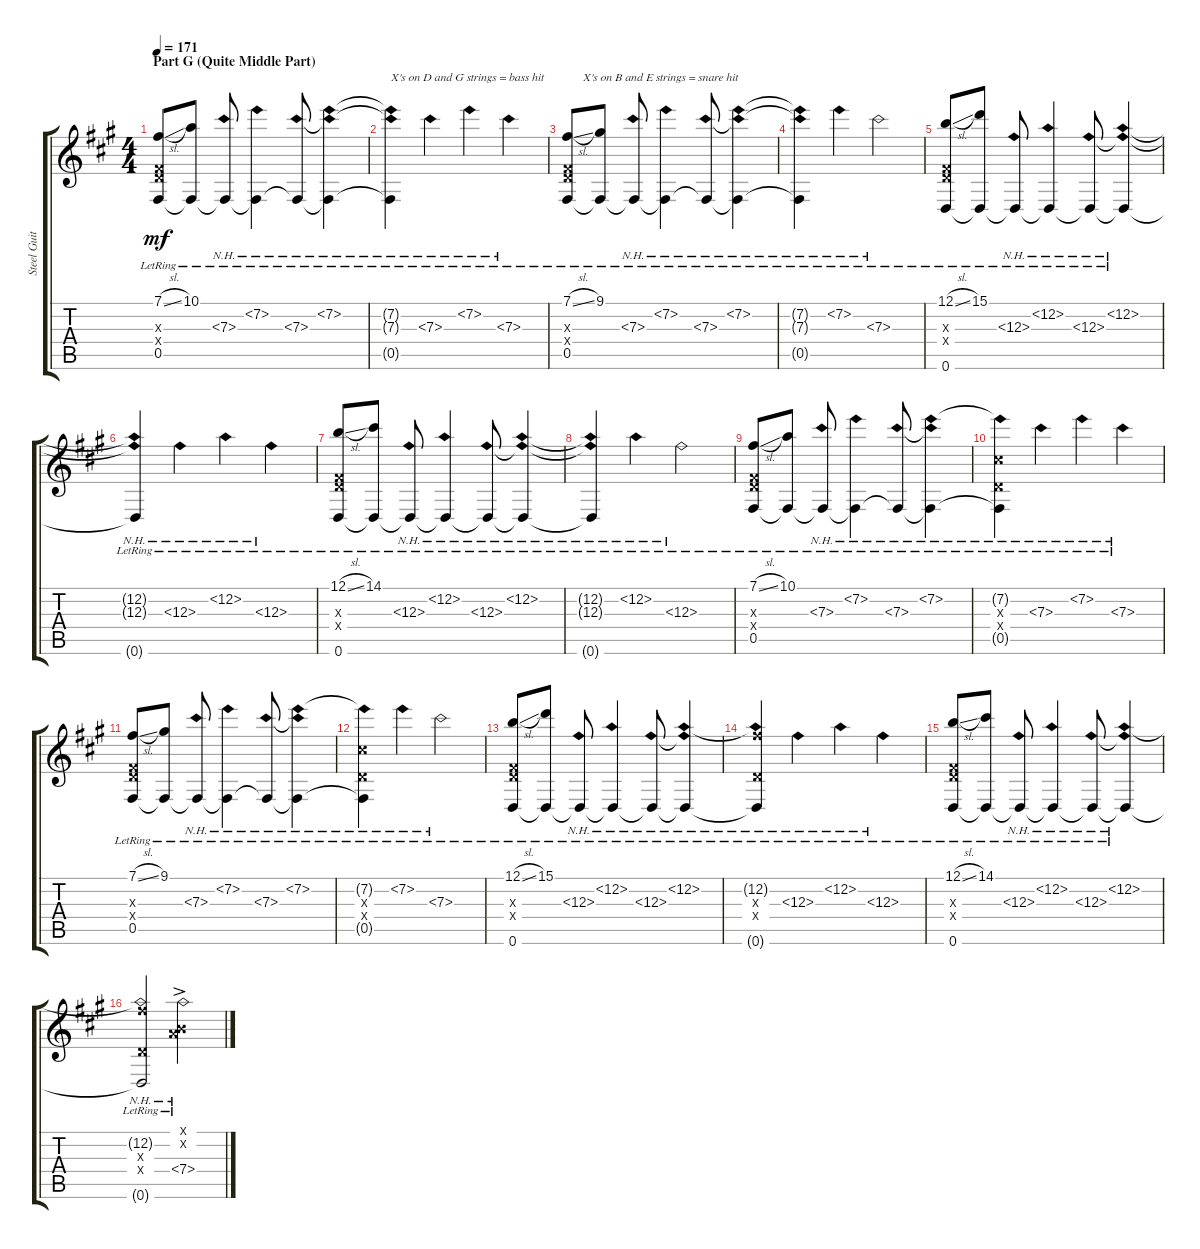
\track ("Steel Guitar" "Steel Guit") {instrument acousticguitarsteel}
\staff {score tabs}
\tuning (B3 A3 Gb3 D3 Gb2 D2) {hide}
\ts (4 4)
\section ("" "Part G (Quite Middle Part)")
\tempo 171
\clef g2
\ks f#minor
(7.1{sl lr} 0.3{x} 0.4{x} 0.5{lr}).8{dy mf} (10.1{lr} 0.5{lr t}).8 (7.3{nh lr} 0.5{lr t}).8 (7.2{nh lr} 0.5{lr t}).4 (7.3{nh lr} 0.5{lr t}).8 (7.2{nh lr} 7.3{nh lr t} 0.5{lr t}).4 |
(7.2{nh lr t} 7.3{nh lr t} 0.5{t}).4{txt "X's on D and G strings = bass hit             X's on B and E strings = snare hit"} 7.3{nh lr}.4 7.2{nh lr}.4 7.3{nh lr}.4 |
(7.1{sl lr} 0.3{x} 0.4{x} 0.5{lr}).8 (9.1{lr} 0.5{lr t}).8 (7.3{nh lr} 0.5{lr t}).8 (7.2{nh lr} 0.5{lr t}).4 (7.3{nh lr} 0.5{lr t}).8 (7.2{nh lr} 7.3{nh lr t} 0.5{lr t}).4 |
(7.2{nh lr t} 7.3{nh lr t} 0.5{lr t}).4 7.2{nh lr}.4 7.3{nh lr}.2 |
(12.1{sl lr} 0.3{x} 0.4{x} 0.6{lr}).8 (15.1{lr} 0.6{lr t}).8 (12.3{nh lr} 0.6{lr t}).8 (12.2{nh lr} 0.6{lr t}).4 (12.3{nh lr} 0.6{lr t}).8 (12.2{nh lr} 12.3{nh lr t} 0.6{lr t}).4 |
(12.2{nh lr t} 12.3{nh lr t} 0.6{lr t}).4 12.3{nh lr}.4 12.2{nh lr}.4 12.3{nh lr}.4 |
(12.1{sl lr} 0.3{x} 0.4{x} 0.6{lr}).8 (14.1{lr} 0.6{lr t}).8 (12.3{nh lr} 0.6{lr t}).8 (12.2{nh lr} 0.6{lr t}).4 (12.3{nh lr} 0.6{lr t}).8 (12.2{nh lr} 12.3{nh lr t} 0.6{lr t}).4 |
(12.2{nh lr t} 12.3{nh lr t} 0.6{lr t}).4 12.2{nh lr}.4 12.3{nh lr}.2 |
(7.1{sl lr} 0.3{x} 0.4{x} 0.5{lr}).8 (10.1{lr} 0.5{lr t}).8 (7.3{nh lr} 0.5{lr t}).8 (7.2{nh lr} 0.5{lr t}).4 (7.3{nh lr} 0.5{lr t}).8 (7.2{nh lr} 7.3{nh lr t} 0.5{lr t}).4 |
(7.2{nh lr t} 7.3{x} 0.4{x} 0.5{t}).4 7.3{nh lr}.4 7.2{nh lr}.4 7.3{nh lr}.4 |
(7.1{sl lr} 0.3{x} 0.4{x} 0.5{lr}).8 (9.1{lr} 0.5{lr t}).8 (7.3{nh lr} 0.5{lr t}).8 (7.2{nh lr} 0.5{lr t}).4 (7.3{nh lr} 0.5{lr t}).8 (7.2{nh lr} 7.3{nh lr t} 0.5{lr t}).4 |
(7.2{nh lr t} 7.3{x} 0.4{x} 0.5{lr t}).4 7.2{nh lr}.4 7.3{nh lr}.2 |
(12.1{sl lr} 0.3{x} 0.4{x} 0.6{lr}).8 (15.1{lr} 0.6{lr t}).8 (12.3{nh lr} 0.6{lr t}).8 (12.2{nh lr} 0.6{lr t}).4 (12.3{nh lr} 0.6{lr t}).8 (12.2{nh lr} 12.3{nh lr t} 0.6{lr t}).4 |
(12.2{nh lr t} 12.3{x} 0.4{x} 0.6{lr t}).4 12.3{nh lr}.4 12.2{nh lr}.4 12.3{nh lr}.4 |
(12.1{sl lr} 0.3{x} 0.4{x} 0.6{lr}).8 (14.1{lr} 0.6{lr t}).8 (12.3{nh lr} 0.6{lr t}).8 (12.2{nh lr} 0.6{lr t}).4 (12.3{nh lr} 0.6{lr t}).8 (12.2{nh lr} 12.3{nh lr t} 0.6{lr t}).4 |
(12.2{nh lr t} 12.3{x} 0.4{x} 0.6{lr t}).2 (0.1{ac x} 0.2{ac x} 7.4{nh ac lr}).2
